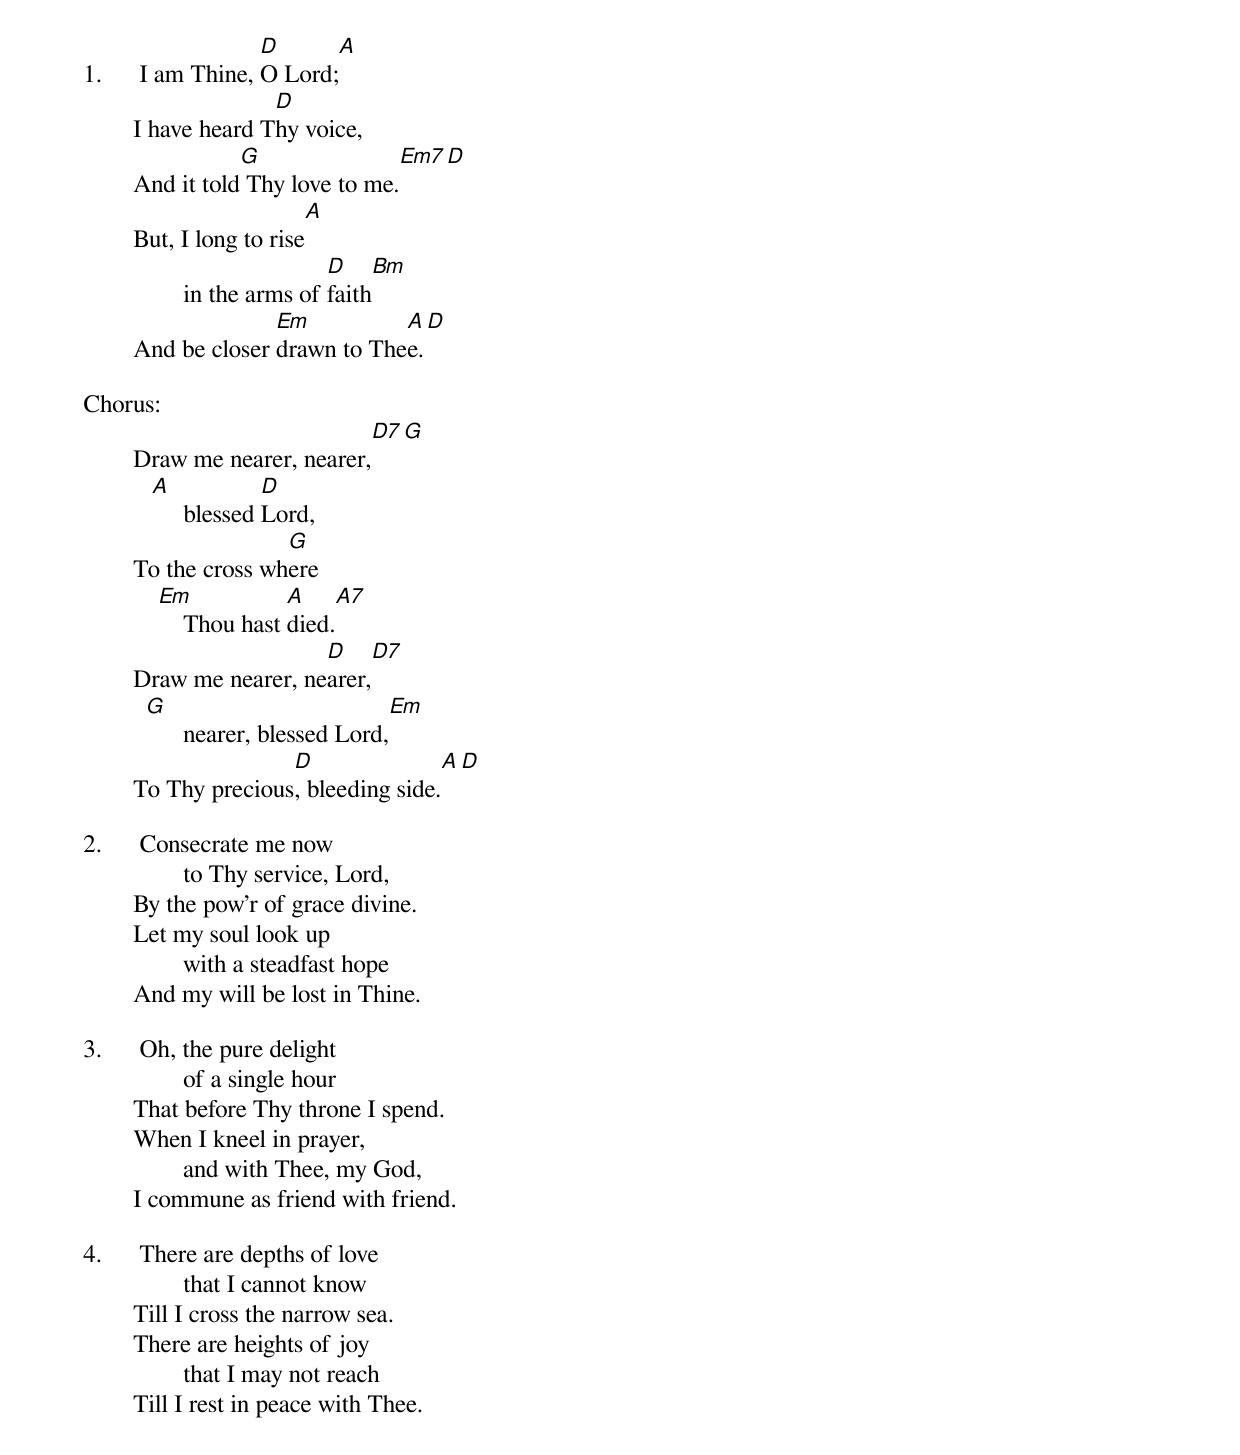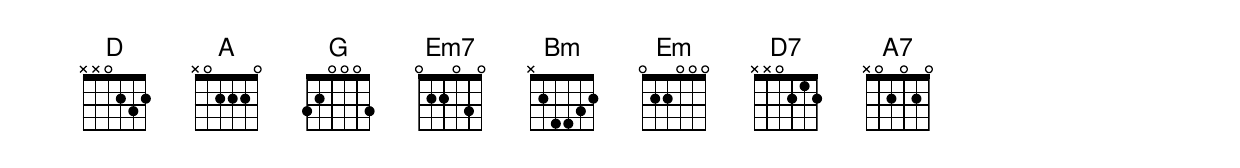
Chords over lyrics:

                    D      A
1.	I am Thine, O Lord;
                      D
	I have heard Thy voice,
                   G                Em7        D
	And it told Thy love to me.
                             A
	But, I long to rise
		               D            Bm
		in the arms of faith
                      Em          A               D
	And be closer drawn to Thee.

Chorus:
                               D7      G
	Draw me nearer, nearer,
           A            D
		blessed Lord,
                       G
	To the cross where
            Em            A     A7
		Thou hast died.
                          D             D7
	Draw me nearer, nearer,
          G                           Em
		nearer, blessed Lord,
                       D                        A       D
	To Thy precious, bleeding side.

2.	Consecrate me now
		to Thy service, Lord,
	By the pow’r of grace divine.
	Let my soul look up
		with a steadfast hope
	And my will be lost in Thine.

3.	Oh, the pure delight
		of a single hour
	That before Thy throne I spend.
	When I kneel in prayer,
		and with Thee, my God,
	I commune as friend with friend.

4.	There are depths of love
		that I cannot know
	Till I cross the narrow sea.
	There are heights of joy
		that I may not reach
	Till I rest in peace with Thee.
